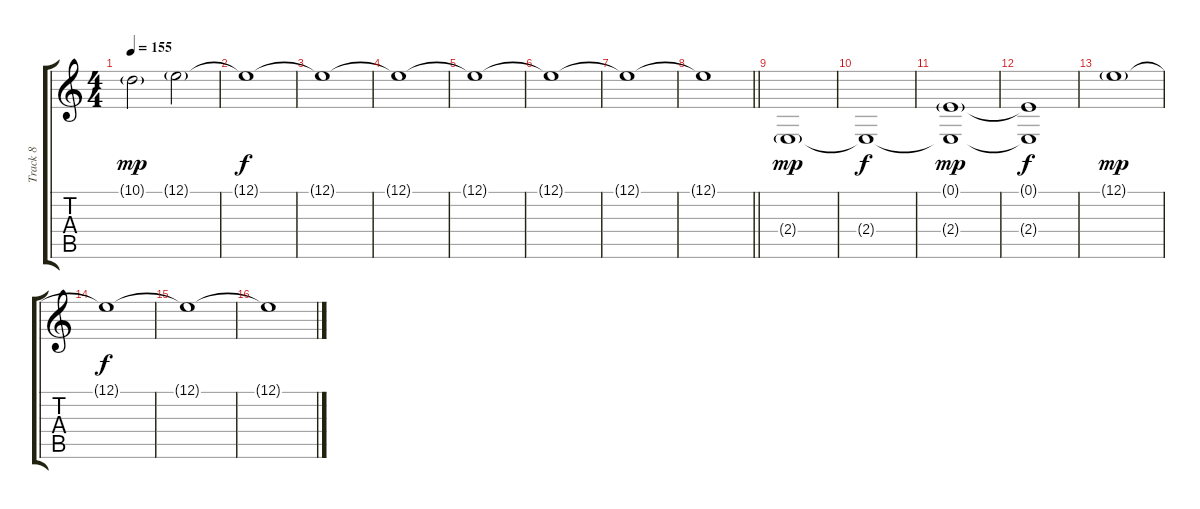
\track ("Track 8" "Track 8") {instrument drawbarorgan}
\staff {score tabs}
\tuning (E4 B3 G3 D3 A2 E2) {hide}
\ts (4 4)
\tempo 155
\clef g2
\ks c
10.1{g}.2{dy mp} 12.1{g}.2 |
12.1{t}.1{dy f} |
12.1{t}.1 |
12.1{t}.1 |
12.1{t}.1 |
12.1{t}.1 |
12.1{t}.1 |
\barLineRight lightlight
12.1{t}.1 |
2.4{g}.1{dy mp} |
2.4{t}.1{dy f} |
(0.1{g} 2.4{t}).1{dy mp} |
(0.1{t} 2.4{t}).1{dy f} |
12.1{g}.1{dy mp} |
12.1{t}.1{dy f} |
12.1{t}.1 |
12.1{t}.1
